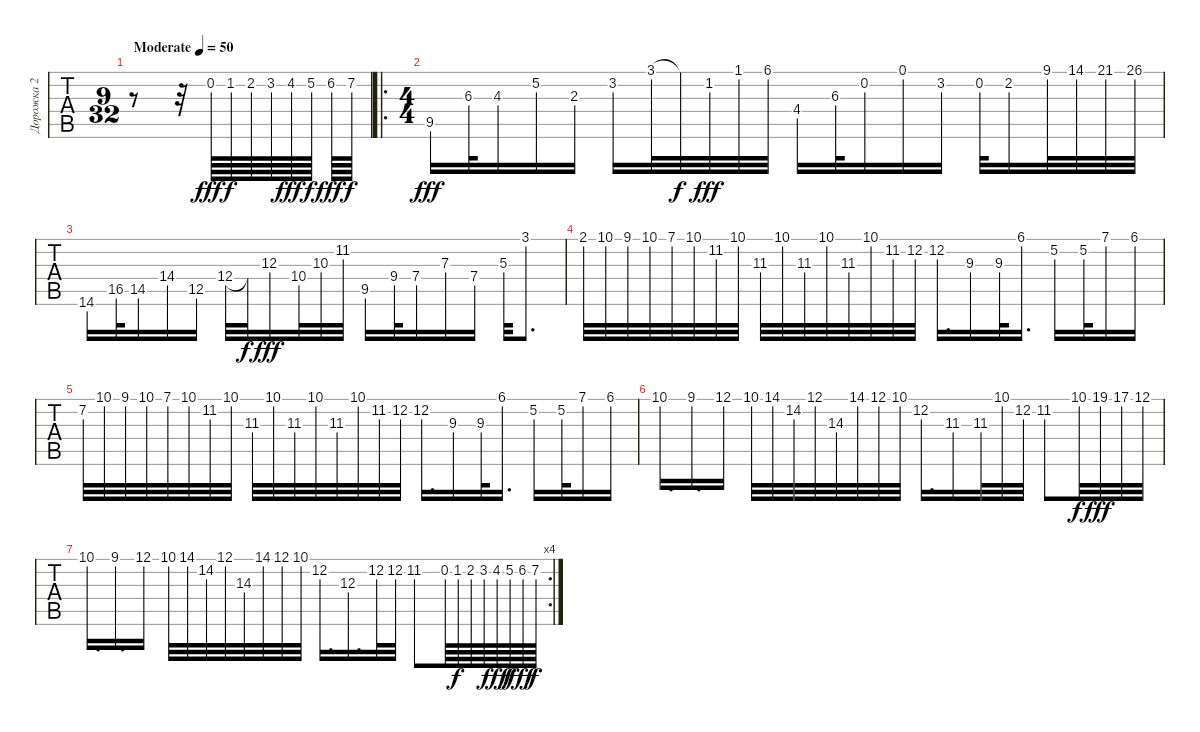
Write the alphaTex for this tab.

\track ("Дорожка 2" "Дорожка 2") {instrument overdrivenguitar}
\staff {tabs}
\tuning (E4 B3 G3 D3 A2 E2) {hide}
\ts (9 32)
\tempo (50 "Moderate")
\clef g2
\ks c
r.8{dy fff instrument overdrivenguitar} r.32 0.2.64 1.2.64{dy f} 2.2.64 3.2.64 4.2.64{dy fff} 5.2.64{dy f} 6.2.64{dy fff} 7.2.64{dy f} |
\ro
\ts (4 4)
9.5.16{dy fff} 6.3.32 4.3.16 5.2.16 2.3.16 3.2.16 3.1.32 3.1{t}.32{dy f} 1.2.32{dy fff} 1.1.32 6.1.32 4.4.16 6.3.32 0.2.16 0.1.16 3.2.16 0.2.32 2.2.16 9.1.32 14.1.32 21.1.32 26.1.32 |
14.6.16 16.5.32 14.5.16 14.4.16 12.5.16 12.4.32 12.4{t}.32{dy f} 12.3.16{dy fff} 10.4.32 10.3.32 11.2.32 9.5.16 9.4.32 7.4.16 7.3.16 7.4.16 5.3.32 3.1.8{d} |
2.1.32 10.1.32 9.1.32 10.1.32 7.1.32 10.1.32 11.2.32 10.1.32 11.3.32 10.1.32 11.3.32 10.1.32 11.3.32 10.1.32 11.2.32 12.2.32 12.2.16{d} 9.3.16 9.3.32 6.1.16{d} 5.2.16 5.2.32 7.1.16 6.1.16 |
7.2.32 10.1.32 9.1.32 10.1.32 7.1.32 10.1.32 11.2.32 10.1.32 11.3.32 10.1.32 11.3.32 10.1.32 11.3.32 10.1.32 11.2.32 12.2.32 12.2.16{d} 9.3.16 9.3.32 6.1.16{d} 5.2.16 5.2.32 7.1.16 6.1.16 |
10.1.16{d} 9.1.16{d} 12.1.16 10.1.32 14.1.32 14.2.32 12.1.32 14.3.32 14.1.32 12.1.32 10.1.32 12.2.16{d} 11.3.16 11.3.32 10.1.32 12.2.32 11.2.8 10.1.32{dy f} 19.1.32{dy fff} 17.1.32 12.1.32 |
\rc 4
10.1.16{d} 9.1.16{d} 12.1.16 10.1.32 14.1.32 14.2.32 12.1.32 14.3.32 14.1.32 12.1.32 10.1.32 12.2.16{d} 12.3.16{d} 12.2.32 12.2.32 11.2.8 0.2.64 1.2.64{dy f} 2.2.64 3.2.64 4.2.64{dy fff} 5.2.64{dy f} 6.2.64{dy fff} 7.2.64{dy f}
